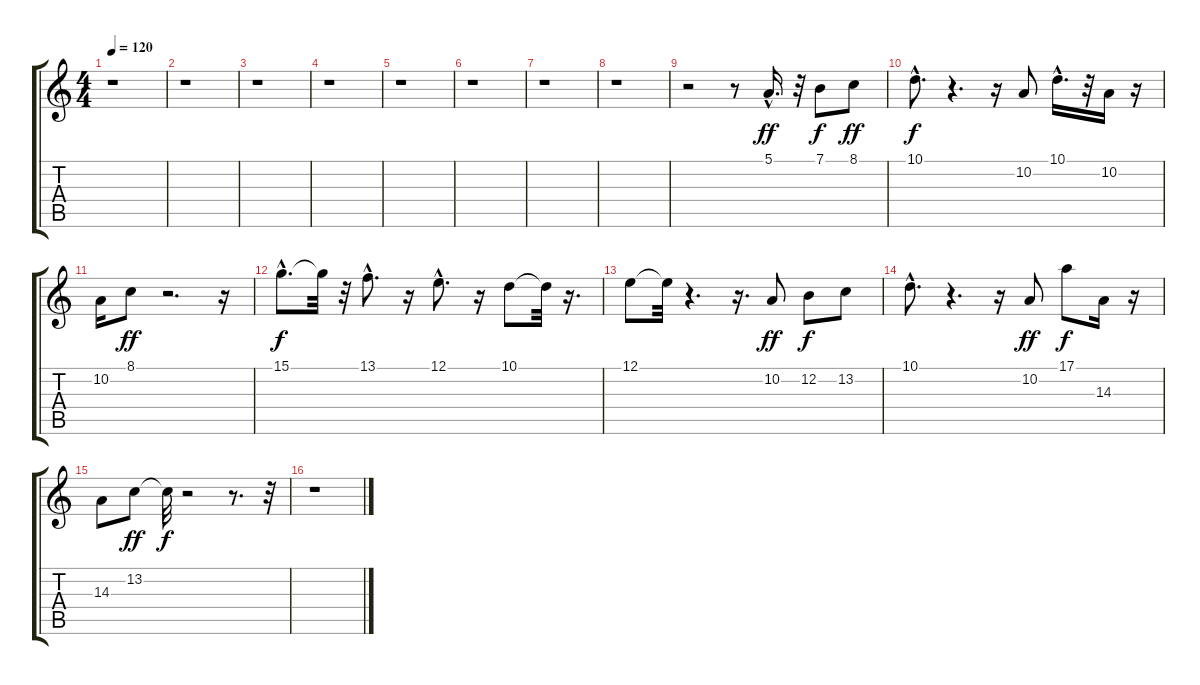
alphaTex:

\track "" {instrument trumpet}
\staff {score tabs}
\tuning (E4 B3 G3 D3 A2 E2) {hide}
\ts (4 4)
\tempo 120
\clef g2
\ks c
r.1{dy mf} |
r.1 |
r.1 |
r.1 |
r.1 |
r.1 |
r.1 |
r.1 |
r.2 r.8 5.1{hac}.16{d dy ff} r.32 7.1.8{dy f} 8.1.8{dy ff} |
10.1{hac}.8{d dy f} r.4{d} r.16 10.2.8 10.1{hac}.16{d} r.32 10.2.16 r.16 |
10.2.16 8.1.8{dy ff} r.2{d} r.16 |
15.1{hac}.8{d dy f} 15.1{t}.32 r.32 13.1{hac}.8{d} r.16 12.1{hac}.8{d} r.16 10.1.8 10.1{t}.32 r.16{d} |
12.1.8 12.1{t}.32 r.4{d} r.16{d} 10.2.8{dy ff} 12.2.8{dy f} 13.2.8 |
10.1{hac}.8{d} r.4{d} r.16 10.2.8{dy ff} 17.1.8{dy f} 14.3.16 r.16 |
14.3.8 13.2.8{dy ff} 13.2{t}.32{dy f} r.2 r.8{d} r.32 |
r.1
